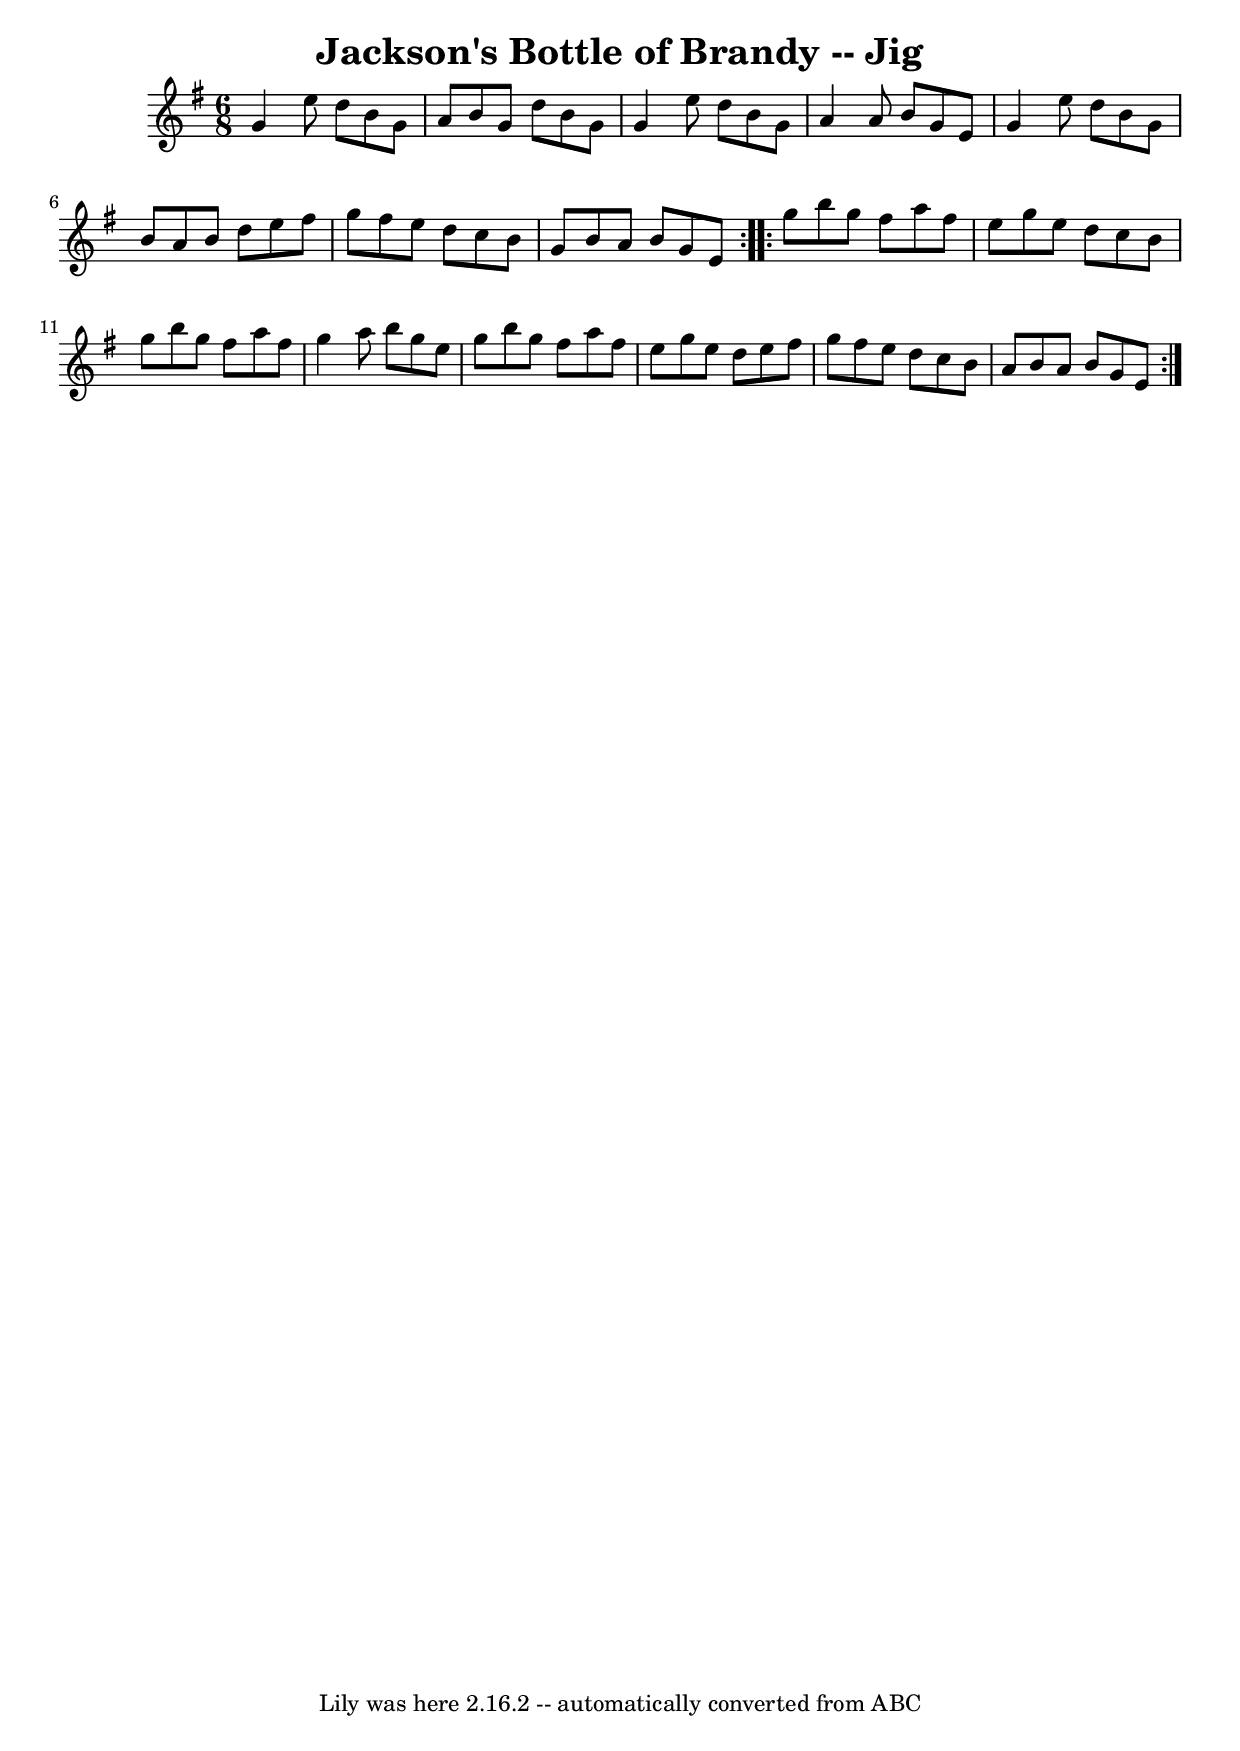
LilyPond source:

\version "2.7.40"
\include "Mammoth.ily"
\header {
	%% book = "Ryan's Mammoth Collection"
	crossRefNumber = "1"
	footnotes = "\\\\111 623"
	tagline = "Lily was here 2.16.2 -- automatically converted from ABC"
	title = "Jackson's Bottle of Brandy -- Jig"
}
voicedefault =  {


\repeat volta 2 {
\time 6/8 \key g \major g'4 e''8 d''8 b'8 g'8    |
 a'8   
 b'8 g'8 d''8 b'8 g'8    |
 g'4 e''8 d''8 b'8    
g'8    |
 a'4 a'8 b'8 g'8 e'8    |
 g'4 e''8   
 d''8 b'8 g'8    |
 b'8 a'8 b'8 d''8 e''8 fis''8   
 |
 g''8 fis''8 e''8 d''8 c''8 b'8    |
 g'8    
b'8 a'8 b'8 g'8 e'8    }     \repeat volta 2 { g''8 b''8    
g''8 fis''8 a''8 fis''8    |
 e''8 g''8 e''8 d''8    
c''8 b'8    |
 g''8 b''8 g''8 fis''8 a''8 fis''8    
|
 g''4 a''8 b''8 g''8 e''8    |
 g''8 b''8    
g''8 fis''8 a''8 fis''8    |
 e''8 g''8 e''8 d''8    
e''8 fis''8    |
 g''8 fis''8 e''8 d''8 c''8 b'8    
|
 a'8 b'8 a'8 b'8 g'8 e'8    }   
}

\score{
    <<

	\context Staff="default"
	{
	    \voicedefault 
	}

    >>
	\layout {
	}
	\midi {}
}
